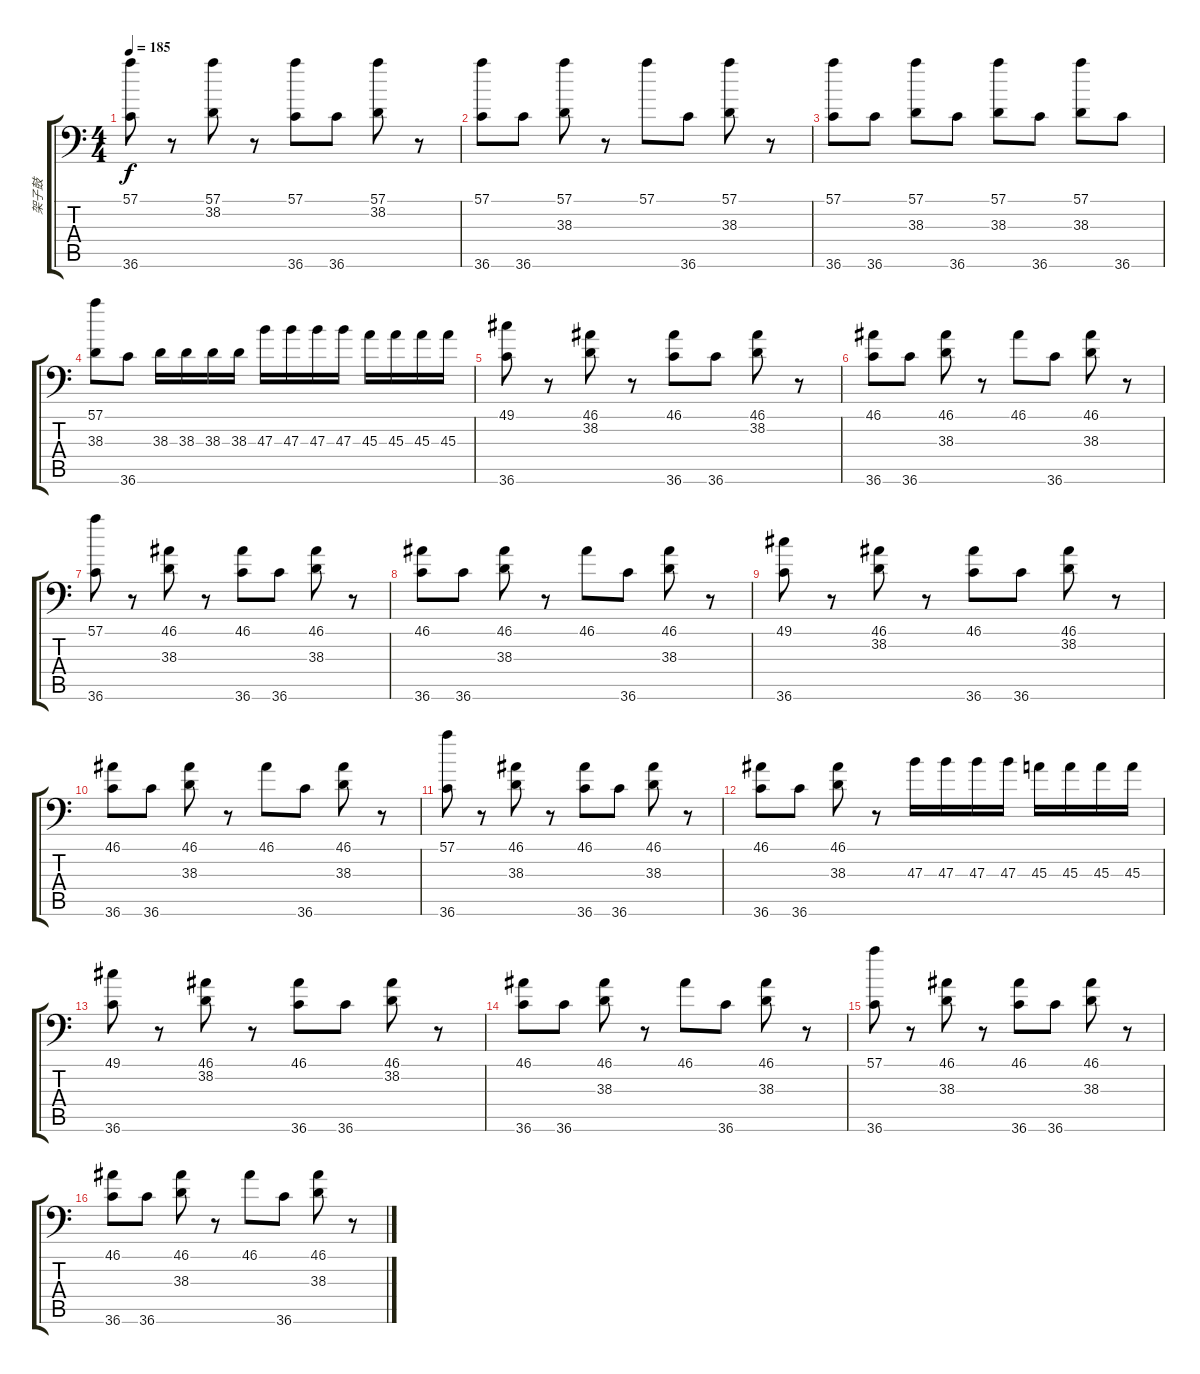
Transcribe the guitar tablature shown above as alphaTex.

\track ("架子鼓" "架子鼓") {instrument acousticgrandpiano}
\staff {score tabs}
\tuning (C-1 C-1 C-1 C-1 C-1 C-1) {hide}
\ts (4 4)
\tempo 185
\clef f4
\ks c
(57.1 36.6).8{dy f} r.8 (57.1 38.2).8 r.8 (57.1 36.6).8 36.6.8 (57.1 38.2).8 r.8 |
(57.1 36.6).8 36.6.8 (57.1 38.3).8 r.8 57.1.8 36.6.8 (57.1 38.3).8 r.8 |
(57.1 36.6).8 36.6.8 (57.1 38.3).8 36.6.8 (57.1 38.3).8 36.6.8 (57.1 38.3).8 36.6.8 |
(57.1 38.3).8 36.6.8 38.3.16 38.3.16 38.3.16 38.3.16 47.3.16 47.3.16 47.3.16 47.3.16 45.3.16 45.3.16 45.3.16 45.3.16 |
(49.1 36.6).8 r.8 (46.1 38.2).8 r.8 (46.1 36.6).8 36.6.8 (46.1 38.2).8 r.8 |
(46.1 36.6).8 36.6.8 (46.1 38.3).8 r.8 46.1.8 36.6.8 (46.1 38.3).8 r.8 |
(57.1 36.6).8 r.8 (46.1 38.3).8 r.8 (46.1 36.6).8 36.6.8 (46.1 38.3).8 r.8 |
(46.1 36.6).8 36.6.8 (46.1 38.3).8 r.8 46.1.8 36.6.8 (46.1 38.3).8 r.8 |
(49.1 36.6).8 r.8 (46.1 38.2).8 r.8 (46.1 36.6).8 36.6.8 (46.1 38.2).8 r.8 |
(46.1 36.6).8 36.6.8 (46.1 38.3).8 r.8 46.1.8 36.6.8 (46.1 38.3).8 r.8 |
(57.1 36.6).8 r.8 (46.1 38.3).8 r.8 (46.1 36.6).8 36.6.8 (46.1 38.3).8 r.8 |
(46.1 36.6).8 36.6.8 (46.1 38.3).8 r.8 47.3.16 47.3.16 47.3.16 47.3.16 45.3.16 45.3.16 45.3.16 45.3.16 |
(49.1 36.6).8 r.8 (46.1 38.2).8 r.8 (46.1 36.6).8 36.6.8 (46.1 38.2).8 r.8 |
(46.1 36.6).8 36.6.8 (46.1 38.3).8 r.8 46.1.8 36.6.8 (46.1 38.3).8 r.8 |
(57.1 36.6).8 r.8 (46.1 38.3).8 r.8 (46.1 36.6).8 36.6.8 (46.1 38.3).8 r.8 |
(46.1 36.6).8 36.6.8 (46.1 38.3).8 r.8 46.1.8 36.6.8 (46.1 38.3).8 r.8
